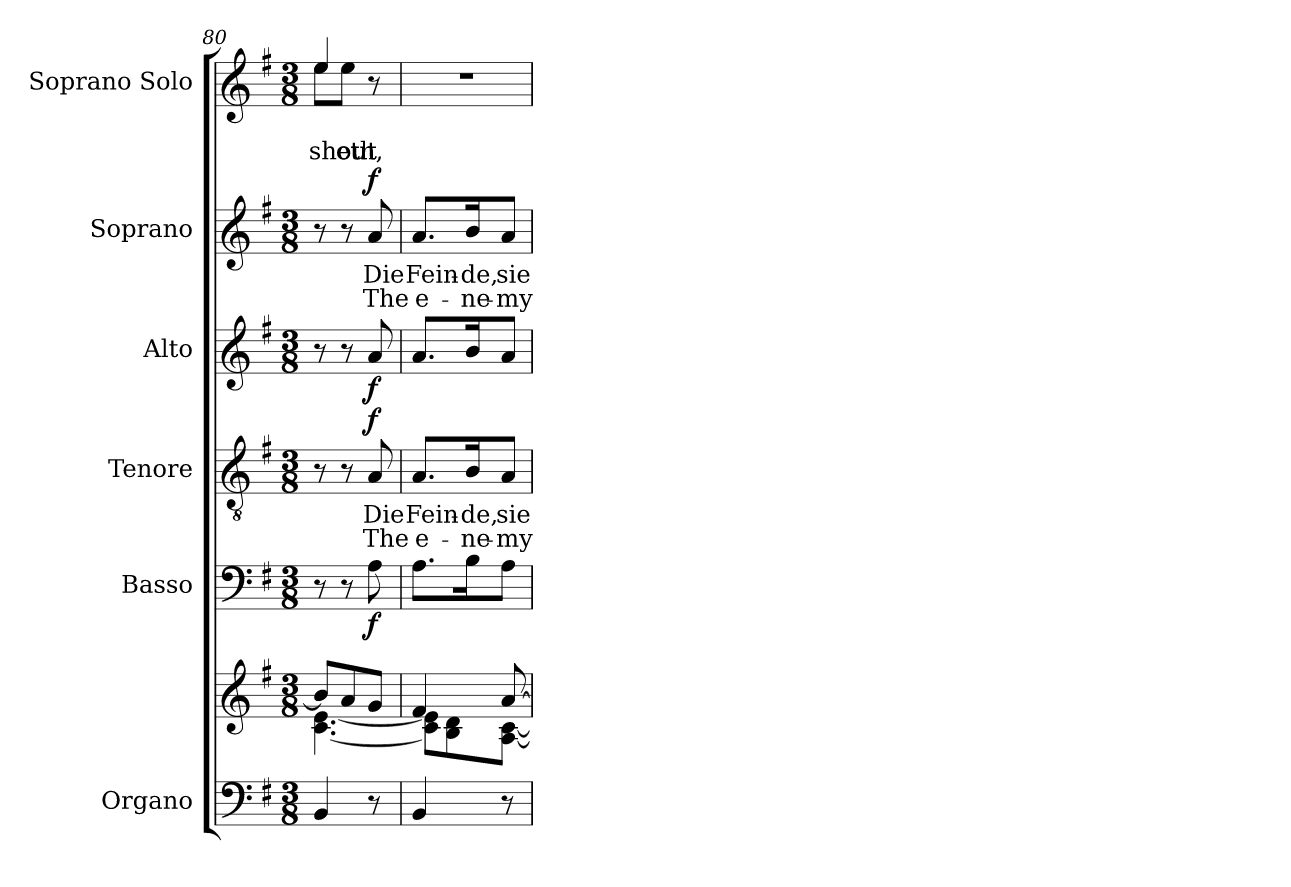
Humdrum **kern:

**kern	**kern	**kern	**dynam	**kern	**text	**text	**dynam	**kern	**dynam	**kern	**text	**text	**dynam	**kern	**text	**text
*part6	*part6	*part5	*part5	*part4	*part4	*part4	*part4	*part3	*part3	*part2	*part2	*part2	*part2	*part1	*part1	*part1
*staff7	*staff6	*staff5	*staff5	*staff4	*staff4	*staff4	*staff4	*staff3	*staff3	*staff2	*staff2	*staff2	*staff2	*staff1	*staff1	*staff1
*I"Organo	*	*I"Basso	*	*I"Tenore	*	*	*	*I"Alto	*	*I"Soprano	*	*	*	*I"Soprano Solo	*	*
!!LO:PB:g=z
*clefF4	*clefG2	*clefF4	*	*clefGv2	*	*	*	*clefG2	*	*clefG2	*	*	*	*clefG2	*	*
*k[f#]	*k[f#]	*k[f#]	*	*k[f#]	*	*	*	*k[f#]	*	*k[f#]	*	*	*	*k[f#]	*	*
*M3/8	*M3/8	*M3/8	*	*M3/8	*	*	*	*M3/8	*	*M3/8	*	*	*	*M3/8	*	*
=80	=80	=80	=80	=80	=80	=80	=80	=80	=80	=80	=80	=80	=80	=80	=80	=80
*	*^	*	*	*	*	*	*	*	*	*	*	*	*	*	*	*
!	!	!	!	!	!	!	!	!	!	!	!	!	!	!	!	!LO:LY:b	!
*	*	*	*	*	*	*	*	*	*	*	*	*	*	*	*^	*	*
!	!	!	!	!	!	!	!	!	!	!	!	!	!	!	!	!	!	!LO:LY:b
4BB/	8b/L]	[4.c\ [4.e\	8r	.	8r	.	.	.	8r	.	8r	.	.	.	4ee/	8ee\L	.	shout-
!	!	!	!	!	!	!	!	!	!	!	!	!	!	!	!	!	!	!LO:LY:b
.	8a/	.	8r	.	8r	.	.	.	8r	.	8r	.	.	.	.	8ee\J	.	-eth,
!	!	!	!	!LO:DY:b	!	!LO:LY:b	!LO:LY:b	!LO:DY:b	!	!LO:DY:b	!	!LO:LY:b	!LO:LY:b	!LO:DY:b	!	!	!	!
8r	8g/J	.	8A\	f	8A/	Die	The	f	8a/	f	8a/	Die	The	f	8r	8ryy	.	.
=81	=81	=81	=81	=81	=81	=81	=81	=81	=81	=81	=81	=81	=81	=81	=81	=81	=81	=81
!	!	!	!	!	!	!LO:LY:b	!LO:LY:b	!	!	!	!	!LO:LY:b	!LO:LY:b	!	!	!	!	!
*	*	*	*	*	*	*	*	*	*	*	*	*	*	*	*v	*v	*	*
4BB/	4f#/	8c\] 8e\]L	8.A\L	.	8.A/L	Fein-	e-	.	8.a/L	.	8.a/L	Fein-	e-	.	4.r	.	.
.	.	8B\ 8d\	.	.	.	.	.	.	.	.	.	.	.	.	.	.	.
!	!	!	!	!	!	!LO:LY:b	!LO:LY:b	!	!	!	!	!LO:LY:b	!LO:LY:b	!	!	!	!
.	.	.	16B\K	.	16B/K	-de,	ne-	.	16b/K	.	16b/K	-de,	ne-	.	.	.	.
!	!	!	!	!	!	!LO:LY:b	!LO:LY:b	!	!	!	!	!LO:LY:b	!LO:LY:b	!	!	!	!
8r	[8a/	[8A\ [8c\J	8A\J	.	8A/J	sie	my	.	8a/J	.	8a/J	sie	my	.	.	.	.
*	*v	*v	*	*	*	*	*	*	*	*	*	*	*	*	*	*	*
=	=	=	=	=	=	=	=	=	=	=	=	=	=	=	=	=
*-	*-	*-	*-	*-	*-	*-	*-	*-	*-	*-	*-	*-	*-	*-	*-	*-
